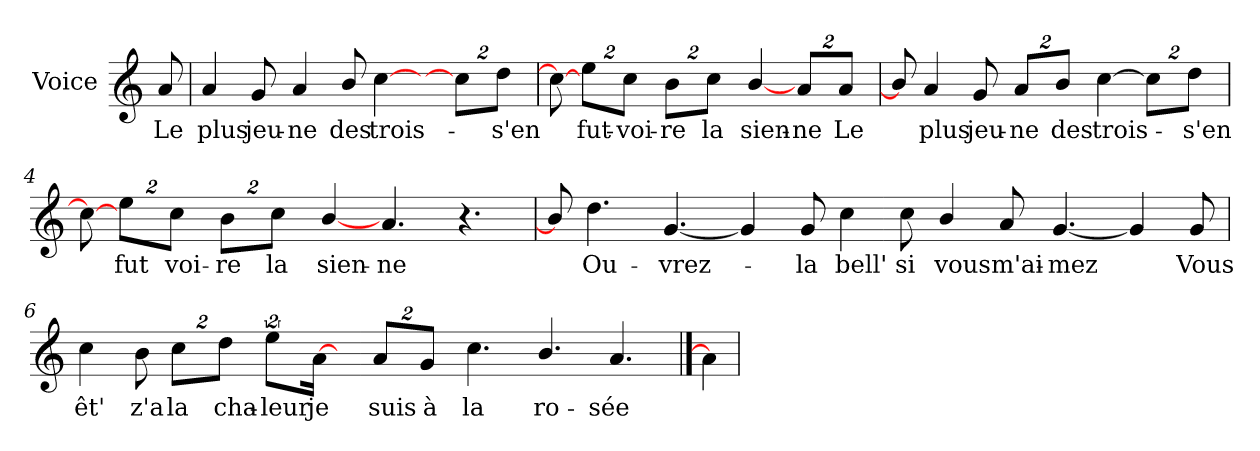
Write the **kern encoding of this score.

**kern	**text
*part1	*part1
*staff1	*staff1
*I"Voice	*
*I'V	*
*clefG2	*
*k[]	*
*C:	*
=	=
8a/	Le
=1	=1
4a/	plus
8g/	jeu-
4a/	-ne
8b/	des
[4cc\	trois-
8ryy	.
16%3cc\L]	.
16%3dd\J	-s'en
=2	=2
8cc\_	.
16%3ee\L	fut-
16%3cc\J	-voi-
16%3b\L	-re
16%3cc\J	la
[4b/	sien-
16%3a/L	-ne
16%3a/J	Le
=3	=3
8b/]	.
4a/	plus
8g/	jeu-
16%3a/L	-ne
16%3b/J	des
[4cc\	trois-
16%3cc\L]	.
16%3dd\J	-s'en
!!LO:LB:g=z
=4	=4
8cc\_	.
16%3ee\L	fut
16%3cc\J	voi-
16%3b\L	-re
16%3cc\J	la
[4b/	sien-
4.a/	-ne
4.r	.
=5	=5
8b/]	.
4.dd\	Ou-
[4.g/	-vrez-
4g/]	.
8g/	-la
4cc\	bell'
8cc\	si
4b/	vous
8a/	m'ai-
[4.g/	-mez
4g/]	.
8g/	Vous
!!LO:LB:g=z
=6	=6
4cc\	êt'
8b\	z'a
16%3cc\L	la
16%3dd\J	cha-
16%3ee\L	-leur
[16a\J	je
8ryy	.
16%3a/L	suis
16%3g/J	à
4.cc\	la
4.b/	ro-
4.a/	-sée
==7	==7
8a\J]	.
=	=
*-	*-
